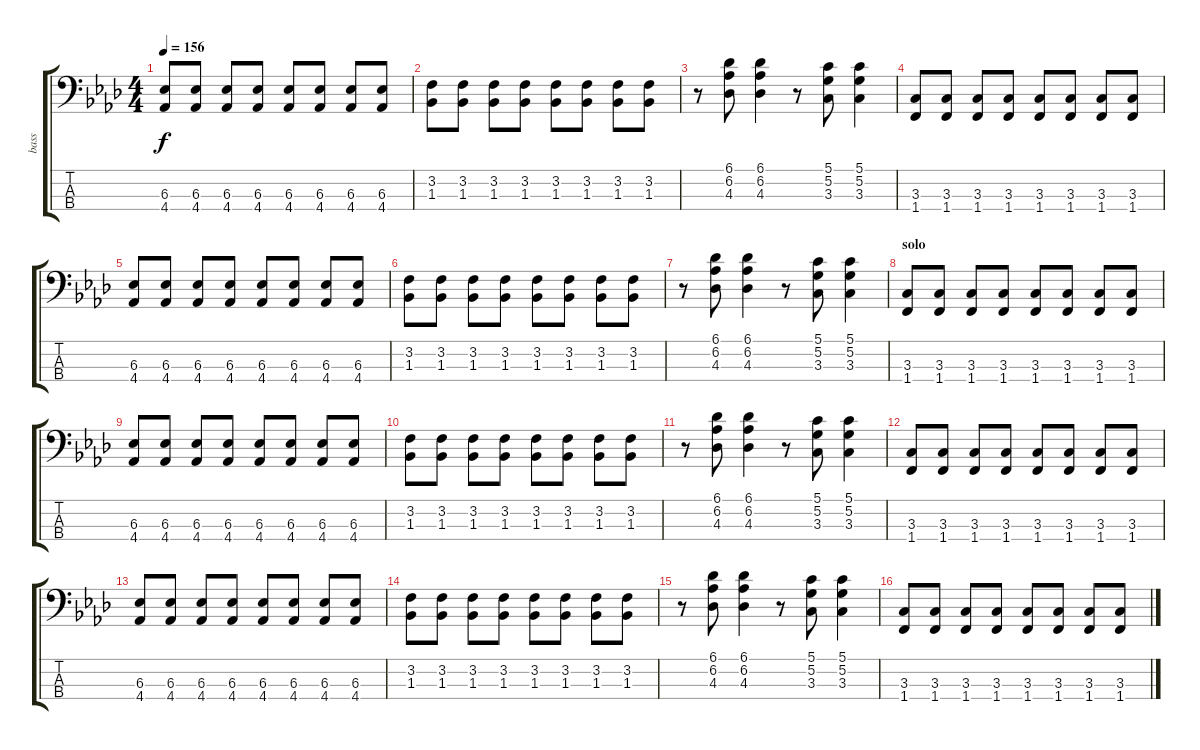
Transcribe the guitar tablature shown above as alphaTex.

\track ("bass" "bass") {instrument electricbasspick}
\staff {score tabs}
\tuning (G2 D2 A1 E1) {hide}
\ts (4 4)
\tempo 156
\clef f4
\ks ab
(6.3 4.4).8{dy f} (6.3 4.4).8 (6.3 4.4).8 (6.3 4.4).8 (6.3 4.4).8 (6.3 4.4).8 (6.3 4.4).8 (6.3 4.4).8 |
(3.2 1.3).8 (3.2 1.3).8 (3.2 1.3).8 (3.2 1.3).8 (3.2 1.3).8 (3.2 1.3).8 (3.2 1.3).8 (3.2 1.3).8 |
r.8 (6.1 6.2 4.3).8 (6.1 6.2 4.3).4 r.8 (5.1 5.2 3.3).8 (5.1 5.2 3.3).4 |
(3.3 1.4).8 (3.3 1.4).8 (3.3 1.4).8 (3.3 1.4).8 (3.3 1.4).8 (3.3 1.4).8 (3.3 1.4).8 (3.3 1.4).8 |
(6.3 4.4).8 (6.3 4.4).8 (6.3 4.4).8 (6.3 4.4).8 (6.3 4.4).8 (6.3 4.4).8 (6.3 4.4).8 (6.3 4.4).8 |
(3.2 1.3).8 (3.2 1.3).8 (3.2 1.3).8 (3.2 1.3).8 (3.2 1.3).8 (3.2 1.3).8 (3.2 1.3).8 (3.2 1.3).8 |
r.8 (6.1 6.2 4.3).8 (6.1 6.2 4.3).4 r.8 (5.1 5.2 3.3).8 (5.1 5.2 3.3).4 |
\section ("" "solo")
(3.3 1.4).8 (3.3 1.4).8 (3.3 1.4).8 (3.3 1.4).8 (3.3 1.4).8 (3.3 1.4).8 (3.3 1.4).8 (3.3 1.4).8 |
(6.3 4.4).8 (6.3 4.4).8 (6.3 4.4).8 (6.3 4.4).8 (6.3 4.4).8 (6.3 4.4).8 (6.3 4.4).8 (6.3 4.4).8 |
(3.2 1.3).8 (3.2 1.3).8 (3.2 1.3).8 (3.2 1.3).8 (3.2 1.3).8 (3.2 1.3).8 (3.2 1.3).8 (3.2 1.3).8 |
r.8 (6.1 6.2 4.3).8 (6.1 6.2 4.3).4 r.8 (5.1 5.2 3.3).8 (5.1 5.2 3.3).4 |
(3.3 1.4).8 (3.3 1.4).8 (3.3 1.4).8 (3.3 1.4).8 (3.3 1.4).8 (3.3 1.4).8 (3.3 1.4).8 (3.3 1.4).8 |
(6.3 4.4).8 (6.3 4.4).8 (6.3 4.4).8 (6.3 4.4).8 (6.3 4.4).8 (6.3 4.4).8 (6.3 4.4).8 (6.3 4.4).8 |
(3.2 1.3).8 (3.2 1.3).8 (3.2 1.3).8 (3.2 1.3).8 (3.2 1.3).8 (3.2 1.3).8 (3.2 1.3).8 (3.2 1.3).8 |
r.8 (6.1 6.2 4.3).8 (6.1 6.2 4.3).4 r.8 (5.1 5.2 3.3).8 (5.1 5.2 3.3).4 |
(3.3 1.4).8 (3.3 1.4).8 (3.3 1.4).8 (3.3 1.4).8 (3.3 1.4).8 (3.3 1.4).8 (3.3 1.4).8 (3.3 1.4).8
